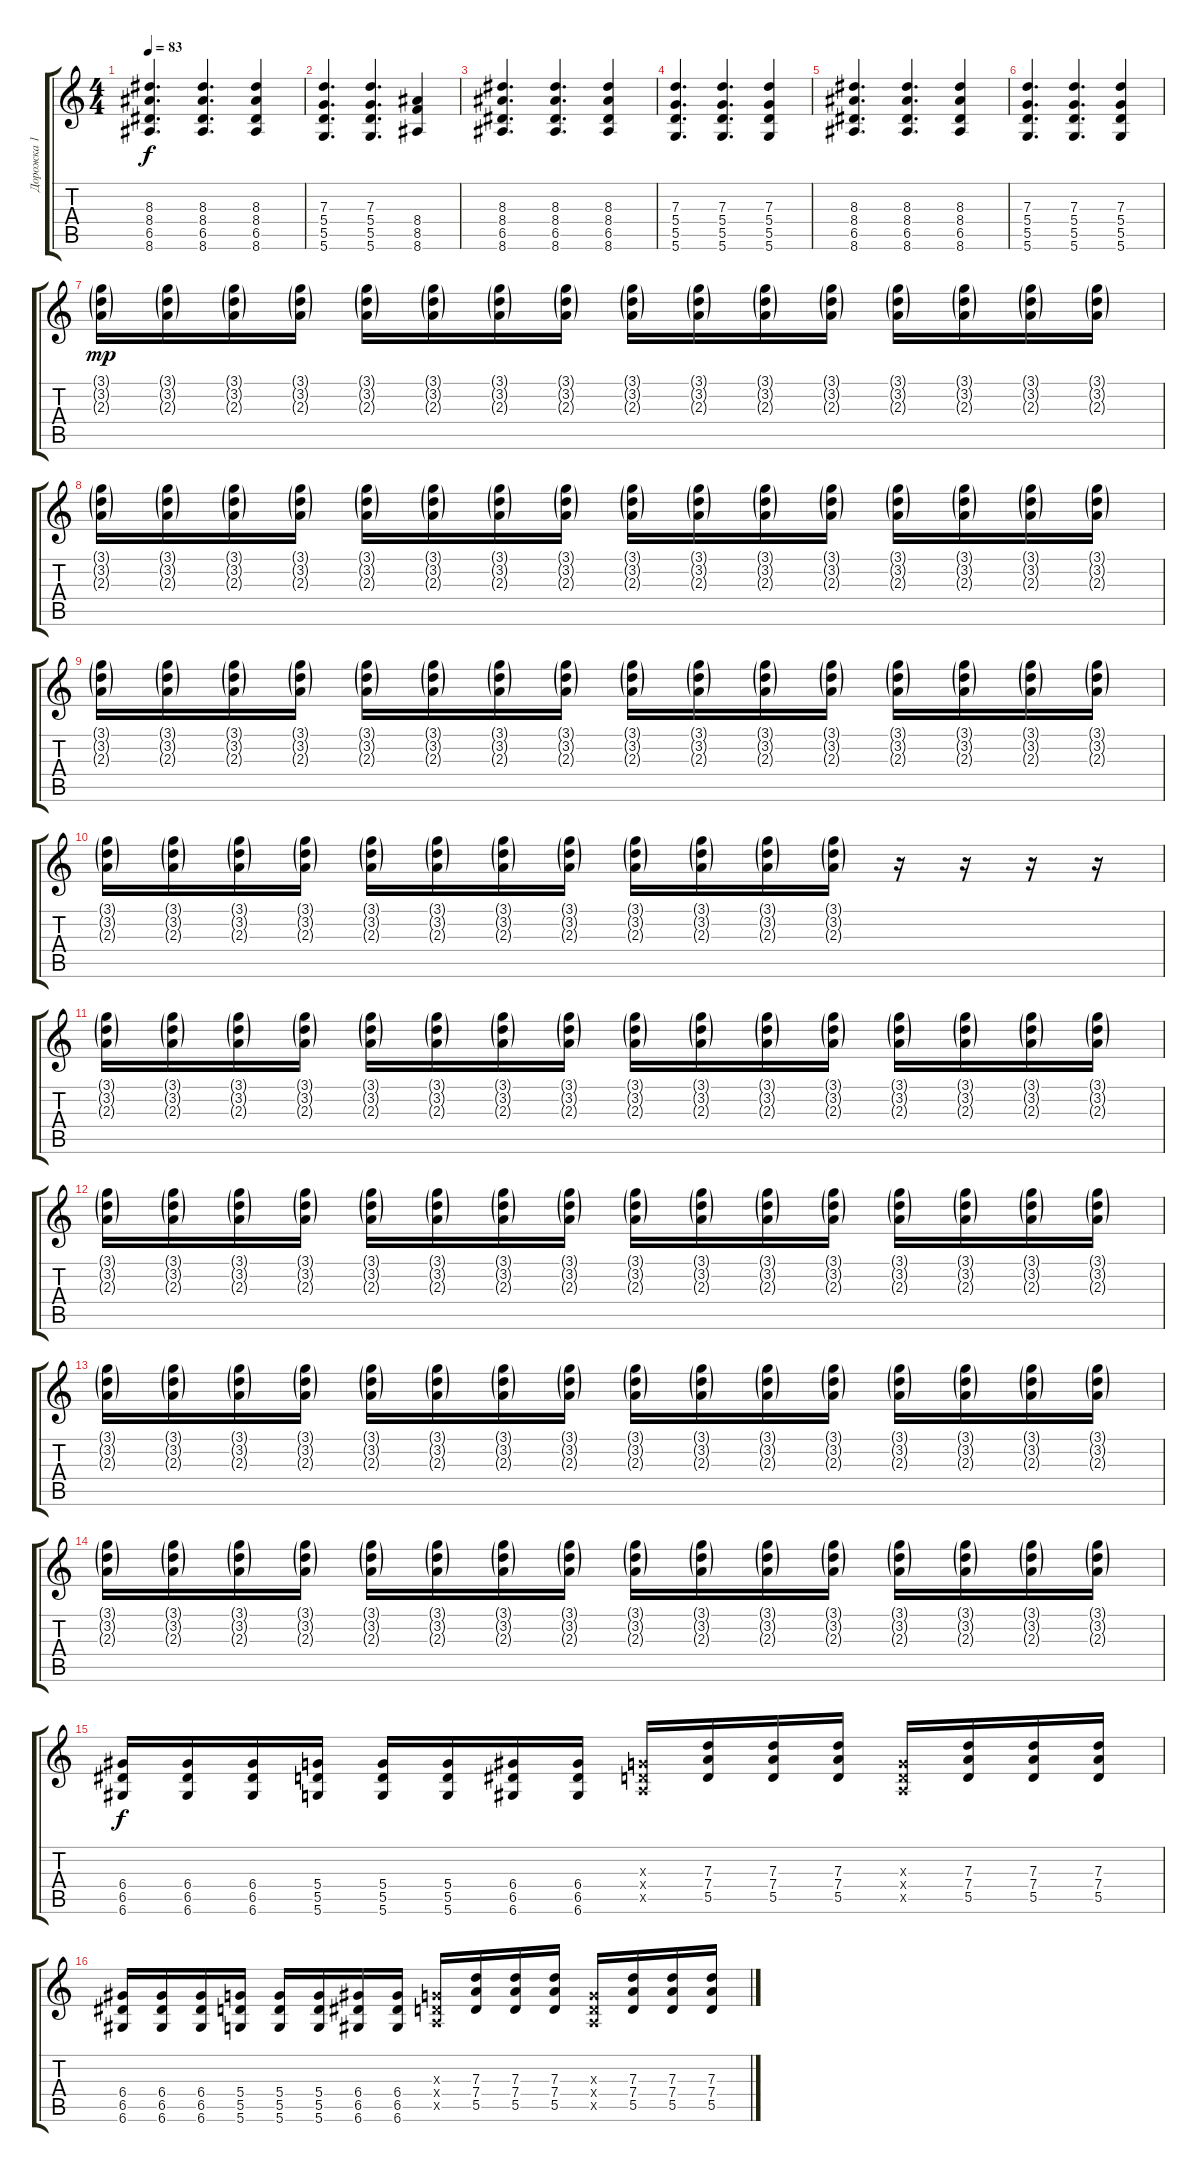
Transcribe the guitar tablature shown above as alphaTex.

\track ("Дорожка 1" "Дорожка 1") {instrument distortionguitar}
\staff {score tabs}
\tuning (E4 B3 G3 D3 A2 D2) {hide}
\ts (4 4)
\tempo 83
\clef g2
\ks c
(8.3 8.4 6.5 8.6).4{d dy f} (8.3 8.4 6.5 8.6).4{d} (8.3 8.4 6.5 8.6).4 |
(7.3 5.4 5.5 5.6).4{d} (7.3 5.4 5.5 5.6).4{d} (8.4 8.5 8.6).4 |
(8.3 8.4 6.5 8.6).4{d} (8.3 8.4 6.5 8.6).4{d} (8.3 8.4 6.5 8.6).4 |
(7.3 5.4 5.5 5.6).4{d} (7.3 5.4 5.5 5.6).4{d} (7.3 5.4 5.5 5.6).4 |
(8.3 8.4 6.5 8.6).4{d} (8.3 8.4 6.5 8.6).4{d} (8.3 8.4 6.5 8.6).4 |
(7.3 5.4 5.5 5.6).4{d} (7.3 5.4 5.5 5.6).4{d} (7.3 5.4 5.5 5.6).4 |
(3.1{g} 3.2{g} 2.3{g}).16{dy mp volume 4} (3.1{g} 3.2{g} 2.3{g}).16 (3.1{g} 3.2{g} 2.3{g}).16 (3.1{g} 3.2{g} 2.3{g}).16 (3.1{g} 3.2{g} 2.3{g}).16 (3.1{g} 3.2{g} 2.3{g}).16 (3.1{g} 3.2{g} 2.3{g}).16 (3.1{g} 3.2{g} 2.3{g}).16 (3.1{g} 3.2{g} 2.3{g}).16 (3.1{g} 3.2{g} 2.3{g}).16 (3.1{g} 3.2{g} 2.3{g}).16 (3.1{g} 3.2{g} 2.3{g}).16 (3.1{g} 3.2{g} 2.3{g}).16 (3.1{g} 3.2{g} 2.3{g}).16 (3.1{g} 3.2{g} 2.3{g}).16 (3.1{g} 3.2{g} 2.3{g}).16 |
(3.1{g} 3.2{g} 2.3{g}).16 (3.1{g} 3.2{g} 2.3{g}).16 (3.1{g} 3.2{g} 2.3{g}).16 (3.1{g} 3.2{g} 2.3{g}).16 (3.1{g} 3.2{g} 2.3{g}).16 (3.1{g} 3.2{g} 2.3{g}).16 (3.1{g} 3.2{g} 2.3{g}).16 (3.1{g} 3.2{g} 2.3{g}).16 (3.1{g} 3.2{g} 2.3{g}).16 (3.1{g} 3.2{g} 2.3{g}).16 (3.1{g} 3.2{g} 2.3{g}).16 (3.1{g} 3.2{g} 2.3{g}).16 (3.1{g} 3.2{g} 2.3{g}).16 (3.1{g} 3.2{g} 2.3{g}).16 (3.1{g} 3.2{g} 2.3{g}).16 (3.1{g} 3.2{g} 2.3{g}).16 |
(3.1{g} 3.2{g} 2.3{g}).16 (3.1{g} 3.2{g} 2.3{g}).16 (3.1{g} 3.2{g} 2.3{g}).16 (3.1{g} 3.2{g} 2.3{g}).16 (3.1{g} 3.2{g} 2.3{g}).16 (3.1{g} 3.2{g} 2.3{g}).16 (3.1{g} 3.2{g} 2.3{g}).16 (3.1{g} 3.2{g} 2.3{g}).16 (3.1{g} 3.2{g} 2.3{g}).16 (3.1{g} 3.2{g} 2.3{g}).16 (3.1{g} 3.2{g} 2.3{g}).16 (3.1{g} 3.2{g} 2.3{g}).16 (3.1{g} 3.2{g} 2.3{g}).16 (3.1{g} 3.2{g} 2.3{g}).16 (3.1{g} 3.2{g} 2.3{g}).16 (3.1{g} 3.2{g} 2.3{g}).16 |
(3.1{g} 3.2{g} 2.3{g}).16 (3.1{g} 3.2{g} 2.3{g}).16 (3.1{g} 3.2{g} 2.3{g}).16 (3.1{g} 3.2{g} 2.3{g}).16 (3.1{g} 3.2{g} 2.3{g}).16 (3.1{g} 3.2{g} 2.3{g}).16 (3.1{g} 3.2{g} 2.3{g}).16 (3.1{g} 3.2{g} 2.3{g}).16 (3.1{g} 3.2{g} 2.3{g}).16 (3.1{g} 3.2{g} 2.3{g}).16 (3.1{g} 3.2{g} 2.3{g}).16 (3.1{g} 3.2{g} 2.3{g}).16 r.16 r.16 r.16 r.16 |
(3.1{g} 3.2{g} 2.3{g}).16 (3.1{g} 3.2{g} 2.3{g}).16 (3.1{g} 3.2{g} 2.3{g}).16 (3.1{g} 3.2{g} 2.3{g}).16 (3.1{g} 3.2{g} 2.3{g}).16 (3.1{g} 3.2{g} 2.3{g}).16 (3.1{g} 3.2{g} 2.3{g}).16 (3.1{g} 3.2{g} 2.3{g}).16 (3.1{g} 3.2{g} 2.3{g}).16 (3.1{g} 3.2{g} 2.3{g}).16 (3.1{g} 3.2{g} 2.3{g}).16 (3.1{g} 3.2{g} 2.3{g}).16 (3.1{g} 3.2{g} 2.3{g}).16 (3.1{g} 3.2{g} 2.3{g}).16 (3.1{g} 3.2{g} 2.3{g}).16 (3.1{g} 3.2{g} 2.3{g}).16 |
(3.1{g} 3.2{g} 2.3{g}).16 (3.1{g} 3.2{g} 2.3{g}).16 (3.1{g} 3.2{g} 2.3{g}).16 (3.1{g} 3.2{g} 2.3{g}).16 (3.1{g} 3.2{g} 2.3{g}).16 (3.1{g} 3.2{g} 2.3{g}).16 (3.1{g} 3.2{g} 2.3{g}).16 (3.1{g} 3.2{g} 2.3{g}).16 (3.1{g} 3.2{g} 2.3{g}).16 (3.1{g} 3.2{g} 2.3{g}).16 (3.1{g} 3.2{g} 2.3{g}).16 (3.1{g} 3.2{g} 2.3{g}).16 (3.1{g} 3.2{g} 2.3{g}).16 (3.1{g} 3.2{g} 2.3{g}).16 (3.1{g} 3.2{g} 2.3{g}).16 (3.1{g} 3.2{g} 2.3{g}).16 |
(3.1{g} 3.2{g} 2.3{g}).16 (3.1{g} 3.2{g} 2.3{g}).16 (3.1{g} 3.2{g} 2.3{g}).16 (3.1{g} 3.2{g} 2.3{g}).16 (3.1{g} 3.2{g} 2.3{g}).16 (3.1{g} 3.2{g} 2.3{g}).16 (3.1{g} 3.2{g} 2.3{g}).16 (3.1{g} 3.2{g} 2.3{g}).16 (3.1{g} 3.2{g} 2.3{g}).16 (3.1{g} 3.2{g} 2.3{g}).16 (3.1{g} 3.2{g} 2.3{g}).16 (3.1{g} 3.2{g} 2.3{g}).16 (3.1{g} 3.2{g} 2.3{g}).16 (3.1{g} 3.2{g} 2.3{g}).16 (3.1{g} 3.2{g} 2.3{g}).16 (3.1{g} 3.2{g} 2.3{g}).16 |
(3.1{g} 3.2{g} 2.3{g}).16 (3.1{g} 3.2{g} 2.3{g}).16 (3.1{g} 3.2{g} 2.3{g}).16 (3.1{g} 3.2{g} 2.3{g}).16 (3.1{g} 3.2{g} 2.3{g}).16 (3.1{g} 3.2{g} 2.3{g}).16 (3.1{g} 3.2{g} 2.3{g}).16 (3.1{g} 3.2{g} 2.3{g}).16 (3.1{g} 3.2{g} 2.3{g}).16 (3.1{g} 3.2{g} 2.3{g}).16 (3.1{g} 3.2{g} 2.3{g}).16 (3.1{g} 3.2{g} 2.3{g}).16 (3.1{g} 3.2{g} 2.3{g}).16 (3.1{g} 3.2{g} 2.3{g}).16 (3.1{g} 3.2{g} 2.3{g}).16 (3.1{g} 3.2{g} 2.3{g}).16 |
(6.4 6.5 6.6).16{dy f volume 13} (6.4 6.5 6.6).16 (6.4 6.5 6.6).16 (5.4 5.5 5.6).16 (5.4 5.5 5.6).16 (5.4 5.5 5.6).16 (6.4 6.5 6.6).16 (6.4 6.5 6.6).16 (0.3{x} 0.4{x} 0.5{x}).16 (7.3 7.4 5.5).16 (7.3 7.4 5.5).16 (7.3 7.4 5.5).16 (0.3{x} 0.4{x} 0.5{x}).16 (7.3 7.4 5.5).16 (7.3 7.4 5.5).16 (7.3 7.4 5.5).16 |
(6.4 6.5 6.6).16 (6.4 6.5 6.6).16 (6.4 6.5 6.6).16 (5.4 5.5 5.6).16 (5.4 5.5 5.6).16 (5.4 5.5 5.6).16 (6.4 6.5 6.6).16 (6.4 6.5 6.6).16 (0.3{x} 0.4{x} 0.5{x}).16 (7.3 7.4 5.5).16 (7.3 7.4 5.5).16 (7.3 7.4 5.5).16 (0.3{x} 0.4{x} 0.5{x}).16 (7.3 7.4 5.5).16 (7.3 7.4 5.5).16 (7.3 7.4 5.5).16
